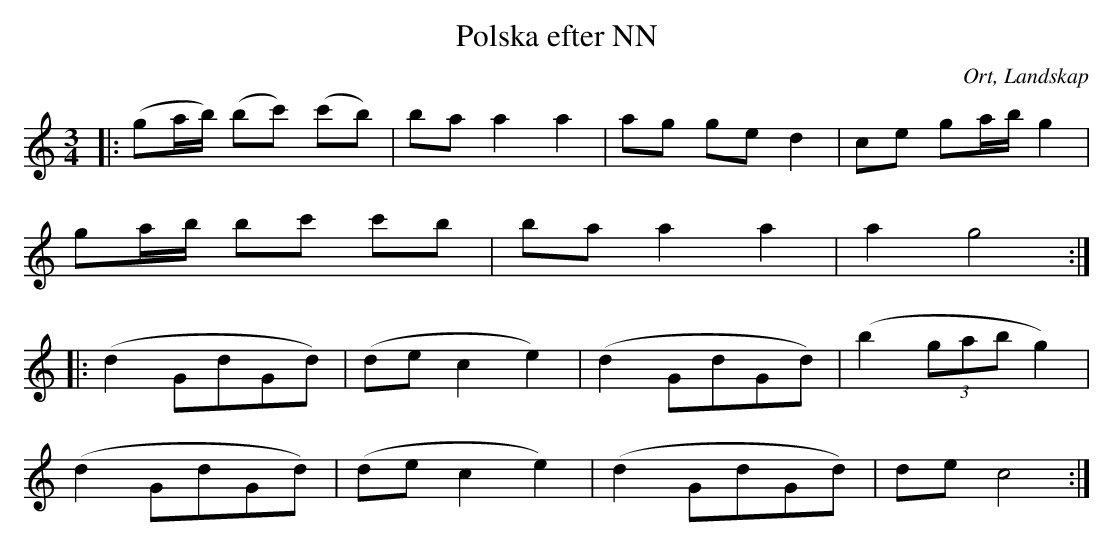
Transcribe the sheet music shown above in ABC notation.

X:1
T:Polska efter NN
O:Ort, Landskap
M:3/4
L:1/8
K:C
|:(ga/b/) (bc') (c'b)|ba a2 a2|ag ge d2|ce ga/b/ g2|
ga/b/ bc' c'b|ba a2 a2|a2 g4:|
|:(d2 GdGd) |(de c2 e2)|(d2 GdGd)|(b2 (3gab g2)|
(d2 GdGd)|(de c2 e2)|(d2 GdGd)|de c4:|
